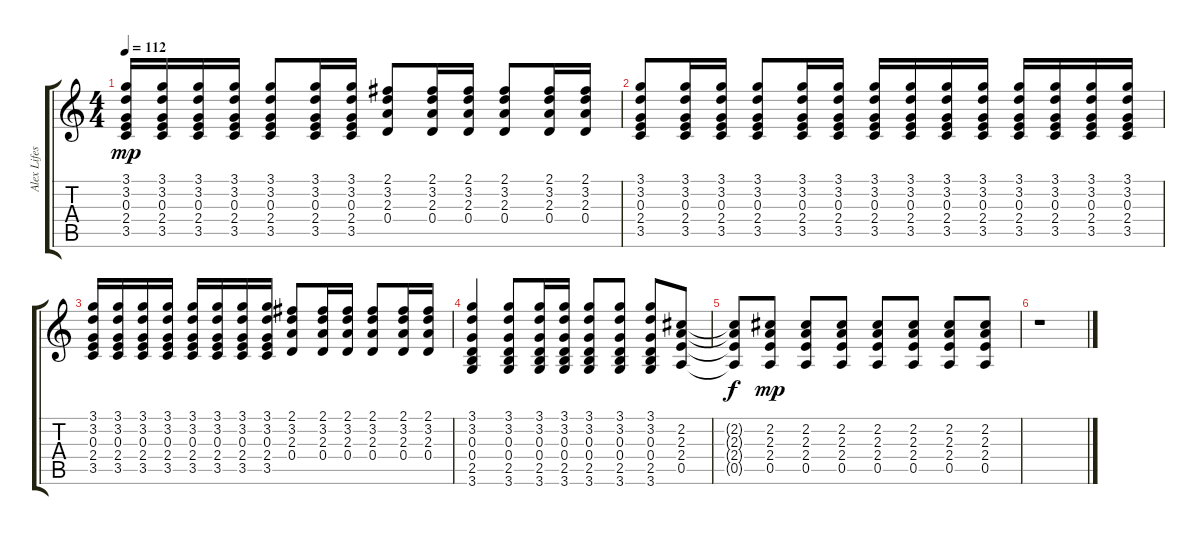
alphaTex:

\track ("Alex Lifeson" "Alex Lifes") {instrument overdrivenguitar}
\staff {score tabs}
\tuning (E4 B3 G3 D3 A2 E2) {hide}
\ts (4 4)
\tempo 112
\clef g2
\ks c
(3.1 3.2 0.3 2.4 3.5).16{dy mp} (3.1 3.2 0.3 2.4 3.5).16 (3.1 3.2 0.3 2.4 3.5).16 (3.1 3.2 0.3 2.4 3.5).16 (3.1 3.2 0.3 2.4 3.5).8 (3.1 3.2 0.3 2.4 3.5).16 (3.1 3.2 0.3 2.4 3.5).16 (2.1 3.2 2.3 0.4).8 (2.1 3.2 2.3 0.4).16 (2.1 3.2 2.3 0.4).16 (2.1 3.2 2.3 0.4).8 (2.1 3.2 2.3 0.4).16 (2.1 3.2 2.3 0.4).16 |
(3.1 3.2 0.3 2.4 3.5).8 (3.1 3.2 0.3 2.4 3.5).16 (3.1 3.2 0.3 2.4 3.5).16 (3.1 3.2 0.3 2.4 3.5).8 (3.1 3.2 0.3 2.4 3.5).16 (3.1 3.2 0.3 2.4 3.5).16 (3.1 3.2 0.3 2.4 3.5).16 (3.1 3.2 0.3 2.4 3.5).16 (3.1 3.2 0.3 2.4 3.5).16 (3.1 3.2 0.3 2.4 3.5).16 (3.1 3.2 0.3 2.4 3.5).16 (3.1 3.2 0.3 2.4 3.5).16 (3.1 3.2 0.3 2.4 3.5).16 (3.1 3.2 0.3 2.4 3.5).16 |
(3.1 3.2 0.3 2.4 3.5).16 (3.1 3.2 0.3 2.4 3.5).16 (3.1 3.2 0.3 2.4 3.5).16 (3.1 3.2 0.3 2.4 3.5).16 (3.1 3.2 0.3 2.4 3.5).16 (3.1 3.2 0.3 2.4 3.5).16 (3.1 3.2 0.3 2.4 3.5).16 (3.1 3.2 0.3 2.4 3.5).16 (2.1 3.2 2.3 0.4).8 (2.1 3.2 2.3 0.4).16 (2.1 3.2 2.3 0.4).16 (2.1 3.2 2.3 0.4).8 (2.1 3.2 2.3 0.4).16 (2.1 3.2 2.3 0.4).16 |
(3.1 3.2 0.3 0.4 2.5 3.6).4 (3.1 3.2 0.3 0.4 2.5 3.6).8 (3.1 3.2 0.3 0.4 2.5 3.6).16 (3.1 3.2 0.3 0.4 2.5 3.6).16 (3.1 3.2 0.3 0.4 2.5 3.6).8 (3.1 3.2 0.3 0.4 2.5 3.6).8 (3.1 3.2 0.3 0.4 2.5 3.6).8 (2.2 2.3 2.4 0.5).8 |
(2.2{t} 2.3{t} 2.4{t} 0.5{t}).8{dy f} (2.2 2.3 2.4 0.5).8{dy mp} (2.2 2.3 2.4 0.5).8 (2.2 2.3 2.4 0.5).8 (2.2 2.3 2.4 0.5).8 (2.2 2.3 2.4 0.5).8 (2.2 2.3 2.4 0.5).8 (2.2 2.3 2.4 0.5).8 |
r.1
